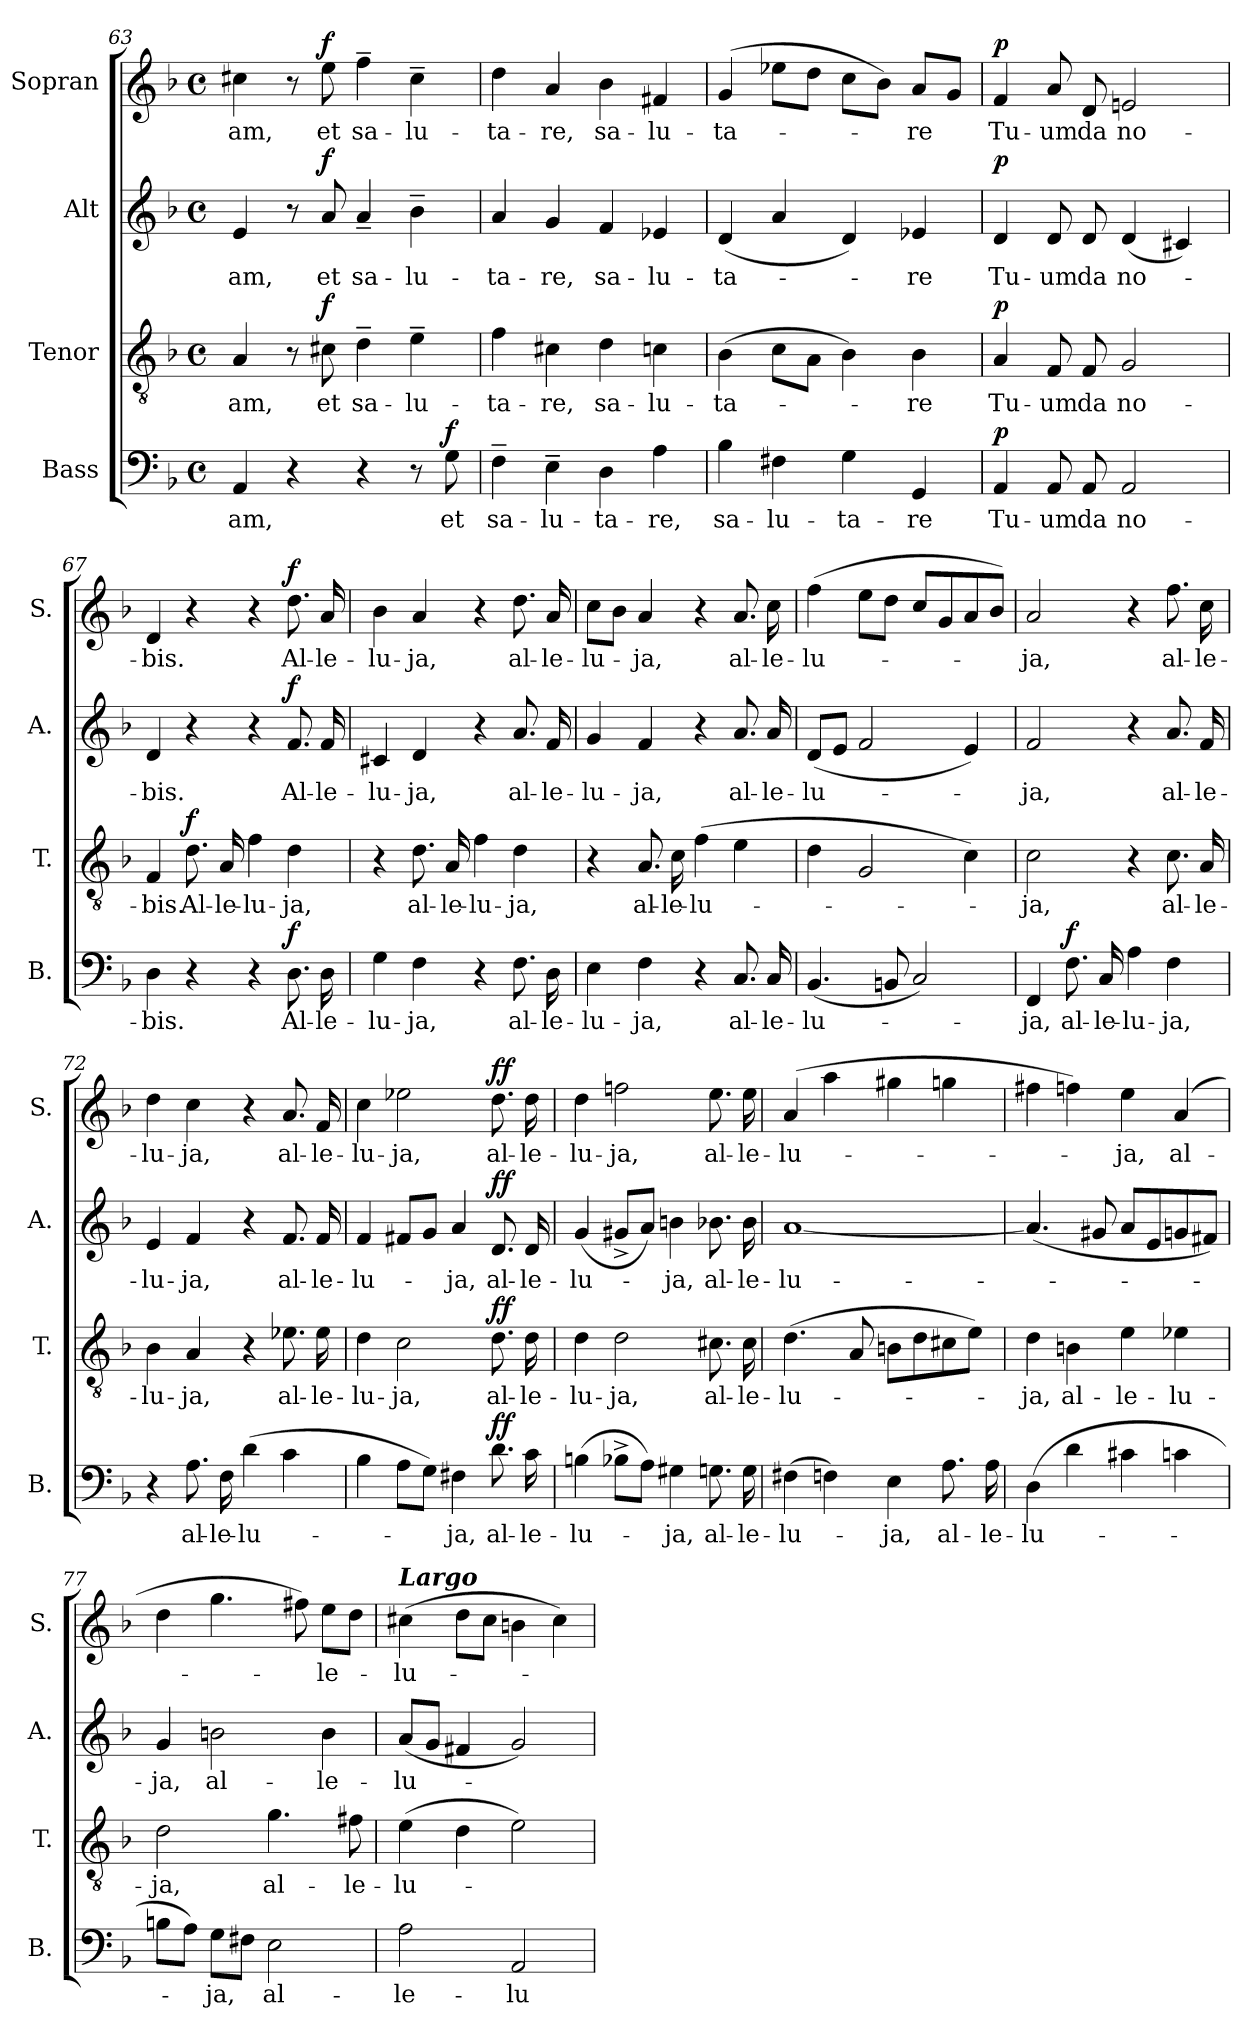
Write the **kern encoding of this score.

**kern	**text	**dynam	**kern	**text	**dynam	**kern	**text	**dynam	**kern	**text	**dynam
*part4	*part4	*part4	*part3	*part3	*part3	*part2	*part2	*part2	*part1	*part1	*part1
*staff4	*staff4	*staff4	*staff3	*staff3	*staff3	*staff2	*staff2	*staff2	*staff1	*staff1	*staff1
*I"Bass	*	*	*I"Tenor	*	*	*I"Alt	*	*	*I"Sopran	*	*
*I'B.	*	*	*I'T.	*	*	*I'A.	*	*	*I'S.	*	*
!!LO:LB:g=z
*clefF4	*	*	*clefGv2	*	*	*clefG2	*	*	*clefG2	*	*
*k[b-]	*	*	*k[b-]	*	*	*k[b-]	*	*	*k[b-]	*	*
*F:	*	*	*F:	*	*	*F:	*	*	*F:	*	*
*M4/4	*	*	*M4/4	*	*	*M4/4	*	*	*M4/4	*	*
*met(c)	*	*	*met(c)	*	*	*met(c)	*	*	*met(c)	*	*
=63	=63	=63	=63	=63	=63	=63	=63	=63	=63	=63	=63
!	!LO:LY:b	!	!	!LO:LY:b	!	!	!LO:LY:b	!	!	!LO:LY:b	!
4AA/	-am,	.	4A/	-am,	.	4e/	-am,	.	4cc#X\	-am,	.
4r	.	.	8r	.	.	8r	.	.	8r	.	.
!	!	!	!	!LO:LY:b	!LO:DY:a	!	!LO:LY:b	!LO:DY:a	!	!LO:LY:b	!LO:DY:a
.	.	.	8c#X\	et	f	8a/	et	f	8ee\	et	f
!	!	!	!	!LO:LY:b	!	!	!LO:LY:b	!	!	!LO:LY:b	!
4r	.	.	4d~>\	sa-	.	4a~</	sa-	.	4ff~>\	sa-	.
!	!	!	!	!LO:LY:b	!	!	!LO:LY:b	!	!	!LO:LY:b	!
8r	.	.	4e~>\	-lu-	.	4b-~>\	-lu-	.	4cc#~>\	-lu-	.
!	!LO:LY:b	!LO:DY:a	!	!	!	!	!	!	!	!	!
8G\	et	f	.	.	.	.	.	.	.	.	.
=64	=64	=64	=64	=64	=64	=64	=64	=64	=64	=64	=64
!	!LO:LY:b	!	!	!LO:LY:b	!	!	!LO:LY:b	!	!	!LO:LY:b	!
4F~>\	sa-	.	4f\	-ta-	.	4a/	-ta-	.	4dd\	-ta-	.
!	!LO:LY:b	!	!	!LO:LY:b	!	!	!LO:LY:b	!	!	!LO:LY:b	!
4E~>\	-lu-	.	4c#X\	-re,	.	4g/	-re,	.	4a/	-re,	.
!	!LO:LY:b	!	!	!LO:LY:b	!	!	!LO:LY:b	!	!	!LO:LY:b	!
4D\	-ta-	.	4d\	sa-	.	4f/	sa-	.	4b-\	sa-	.
!	!LO:LY:b	!	!	!LO:LY:b	!	!	!LO:LY:b	!	!	!LO:LY:b	!
4A\	-re,	.	4cn\	-lu-	.	4e-X/	-lu-	.	4f#X/	-lu-	.
=65	=65	=65	=65	=65	=65	=65	=65	=65	=65	=65	=65
!	!LO:LY:b	!	!	!LO:LY:b	!	!	!LO:LY:b	!	!	!LO:LY:b	!
4B-\	sa-	.	(>4B-\	-ta-	.	(<4d/	-ta-	.	(4g/	-ta-	.
!	!LO:LY:b	!	!	!	!	!	!	!	!	!	!
4F#X\	-lu-	.	8c\L	.	.	4a/	.	.	8ee-X\L	.	.
.	.	.	8A\J	.	.	.	.	.	8dd\J	.	.
!	!LO:LY:b	!	!	!	!	!	!	!	!	!	!
4G\	-ta-	.	4B-\)	.	.	4d/)	.	.	8cc\L	.	.
.	.	.	.	.	.	.	.	.	8b-\J)	.	.
!	!LO:LY:b	!	!	!LO:LY:b	!	!	!LO:LY:b	!	!	!LO:LY:b	!
4GG/	-re	.	4B-\	-re	.	4e-X/	-re	.	8a/L	-re	.
.	.	.	.	.	.	.	.	.	8g/J	.	.
=66	=66	=66	=66	=66	=66	=66	=66	=66	=66	=66	=66
!	!LO:LY:b	!LO:DY:a	!	!LO:LY:b	!LO:DY:a	!	!LO:LY:b	!LO:DY:a	!	!LO:LY:b	!LO:DY:a
4AA/	Tu-	p	4A/	Tu-	p	4d/	Tu-	p	4f/	Tu-	p
!	!LO:LY:b	!	!	!LO:LY:b	!	!	!LO:LY:b	!	!	!LO:LY:b	!
8AA/	-um	.	8F/	-um	.	8d/	-um	.	8a/	-um	.
!	!LO:LY:b	!	!	!LO:LY:b	!	!	!LO:LY:b	!	!	!LO:LY:b	!
8AA/	da	.	8F/	da	.	8d/	da	.	8d/	da	.
!	!LO:LY:b	!	!	!LO:LY:b	!	!	!LO:LY:b	!	!	!LO:LY:b	!
2AA/	no-	.	2G/	no-	.	(<4d/	no-	.	2en/	no-	.
.	.	.	.	.	.	4c#X/)	.	.	.	.	.
!!LO:LB:g=z
=67	=67	=67	=67	=67	=67	=67	=67	=67	=67	=67	=67
!	!LO:LY:b	!	!	!LO:LY:b	!	!	!LO:LY:b	!	!	!LO:LY:b	!
4D\	-bis.	.	4F/	-bis.	.	4d/	-bis.	.	4d/	-bis.	.
!	!	!	!	!LO:LY:b	!LO:DY:a	!	!	!	!	!	!
4r	.	.	8.d\	Al-	f	4r	.	.	4r	.	.
!	!	!	!	!LO:LY:b	!	!	!	!	!	!	!
.	.	.	16A/	-le-	.	.	.	.	.	.	.
!	!	!	!	!LO:LY:b	!	!	!	!	!	!	!
4r	.	.	4f\	-lu-	.	4r	.	.	4r	.	.
!	!LO:LY:b	!LO:DY:a	!	!LO:LY:b	!	!	!LO:LY:b	!LO:DY:a	!	!LO:LY:b	!LO:DY:a
8.D\	Al-	f	4d\	-ja,	.	8.f/	Al-	f	8.dd\	Al-	f
!	!LO:LY:b	!	!	!	!	!	!LO:LY:b	!	!	!LO:LY:b	!
16D\	-le-	.	.	.	.	16f/	-le-	.	16a/	-le-	.
=68	=68	=68	=68	=68	=68	=68	=68	=68	=68	=68	=68
!	!LO:LY:b	!	!	!	!	!	!LO:LY:b	!	!	!LO:LY:b	!
4G\	-lu-	.	4r	.	.	4c#X/	-lu-	.	4b-\	-lu-	.
!	!LO:LY:b	!	!	!LO:LY:b	!	!	!LO:LY:b	!	!	!LO:LY:b	!
4F\	-ja,	.	8.d\	al-	.	4d/	-ja,	.	4a/	-ja,	.
!	!	!	!	!LO:LY:b	!	!	!	!	!	!	!
.	.	.	16A/	-le-	.	.	.	.	.	.	.
!	!	!	!	!LO:LY:b	!	!	!	!	!	!	!
4r	.	.	4f\	-lu-	.	4r	.	.	4r	.	.
!	!LO:LY:b	!	!	!LO:LY:b	!	!	!LO:LY:b	!	!	!LO:LY:b	!
8.F\	al-	.	4d\	-ja,	.	8.a/	al-	.	8.dd\	al-	.
!	!LO:LY:b	!	!	!	!	!	!LO:LY:b	!	!	!LO:LY:b	!
16D\	-le-	.	.	.	.	16f/	-le-	.	16a/	-le-	.
=69	=69	=69	=69	=69	=69	=69	=69	=69	=69	=69	=69
!	!LO:LY:b	!	!	!	!	!	!LO:LY:b	!	!	!LO:LY:b	!
4E\	-lu-	.	4r	.	.	4g/	-lu-	.	8cc\L	-lu-	.
.	.	.	.	.	.	.	.	.	8b-\J	.	.
!	!LO:LY:b	!	!	!LO:LY:b	!	!	!LO:LY:b	!	!	!LO:LY:b	!
4F\	-ja,	.	8.A/	al-	.	4f/	-ja,	.	4a/	-ja,	.
!	!	!	!	!LO:LY:b	!	!	!	!	!	!	!
.	.	.	16c\	-le-	.	.	.	.	.	.	.
!	!	!	!	!LO:LY:b	!	!	!	!	!	!	!
4r	.	.	(>4f\	-lu-	.	4r	.	.	4r	.	.
!	!LO:LY:b	!	!	!	!	!	!LO:LY:b	!	!	!LO:LY:b	!
8.C/	al-	.	4e\	.	.	8.a/	al-	.	8.a/	al-	.
!	!LO:LY:b	!	!	!	!	!	!LO:LY:b	!	!	!LO:LY:b	!
16C/	-le-	.	.	.	.	16a/	-le-	.	16cc\	-le-	.
=70	=70	=70	=70	=70	=70	=70	=70	=70	=70	=70	=70
!	!LO:LY:b	!	!	!	!	!	!LO:LY:b	!	!	!LO:LY:b	!
(<4.BB-/	-lu-	.	4d\	.	.	(<8d/L	-lu-	.	(>4ff\	-lu-	.
.	.	.	.	.	.	8e/J	.	.	.	.	.
.	.	.	2G/	.	.	2f/	.	.	8ee\L	.	.
8BBn/	.	.	.	.	.	.	.	.	8dd\J	.	.
2C/)	.	.	.	.	.	.	.	.	8cc/L	.	.
.	.	.	.	.	.	.	.	.	8g/	.	.
.	.	.	4c\)	.	.	4e/)	.	.	8a/	.	.
.	.	.	.	.	.	.	.	.	8b-/J)	.	.
!!LO:PB:g=z
=71	=71	=71	=71	=71	=71	=71	=71	=71	=71	=71	=71
!	!LO:LY:b	!	!	!LO:LY:b	!	!	!LO:LY:b	!	!	!LO:LY:b	!
4FF/	-ja,	.	2c\	-ja,	.	2f/	-ja,	.	2a/	-ja,	.
!	!LO:LY:b	!LO:DY:a	!	!	!	!	!	!	!	!	!
8.F\	al-	f	.	.	.	.	.	.	.	.	.
!	!LO:LY:b	!	!	!	!	!	!	!	!	!	!
16C/	-le-	.	.	.	.	.	.	.	.	.	.
!	!LO:LY:b	!	!	!	!	!	!	!	!	!	!
4A\	-lu-	.	4r	.	.	4r	.	.	4r	.	.
!	!LO:LY:b	!	!	!LO:LY:b	!	!	!LO:LY:b	!	!	!LO:LY:b	!
4F\	-ja,	.	8.c\	al-	.	8.a/	al-	.	8.ff\	al-	.
!	!	!	!	!LO:LY:b	!	!	!LO:LY:b	!	!	!LO:LY:b	!
.	.	.	16A/	-le-	.	16f/	-le-	.	16cc\	-le-	.
=72	=72	=72	=72	=72	=72	=72	=72	=72	=72	=72	=72
!	!	!	!	!LO:LY:b	!	!	!LO:LY:b	!	!	!LO:LY:b	!
4r	.	.	4B-\	-lu-	.	4e/	-lu-	.	4dd\	-lu-	.
!	!LO:LY:b	!	!	!LO:LY:b	!	!	!LO:LY:b	!	!	!LO:LY:b	!
8.A\	al-	.	4A/	-ja,	.	4f/	-ja,	.	4cc\	-ja,	.
!	!LO:LY:b	!	!	!	!	!	!	!	!	!	!
16F\	-le-	.	.	.	.	.	.	.	.	.	.
!	!LO:LY:b	!	!	!	!	!	!	!	!	!	!
(>4d\	-lu-	.	4r	.	.	4r	.	.	4r	.	.
!	!	!	!	!LO:LY:b	!	!	!LO:LY:b	!	!	!LO:LY:b	!
4c\	.	.	8.e-X\	al-	.	8.f/	al-	.	8.a/	al-	.
!	!	!	!	!LO:LY:b	!	!	!LO:LY:b	!	!	!LO:LY:b	!
.	.	.	16e-\	-le-	.	16f/	-le-	.	16f/	-le-	.
=73	=73	=73	=73	=73	=73	=73	=73	=73	=73	=73	=73
!	!	!	!	!LO:LY:b	!	!	!LO:LY:b	!	!	!LO:LY:b	!
4B-\	.	.	4d\	-lu-	.	4f/	-lu-	.	4cc\	-lu-	.
!	!	!	!	!LO:LY:b	!	!	!	!	!	!LO:LY:b	!
8A\L	.	.	2c\	-ja,	.	8f#X/L	.	.	2ee-X\	-ja,	.
8G\J)	.	.	.	.	.	8g/J	.	.	.	.	.
!	!LO:LY:b	!	!	!	!	!	!LO:LY:b	!	!	!	!
4F#X\	-ja,	.	.	.	.	4a/	-ja,	.	.	.	.
!	!LO:LY:b	!LO:DY:a	!	!LO:LY:b	!LO:DY:a	!	!LO:LY:b	!LO:DY:a	!	!LO:LY:b	!LO:DY:a
8.d\	al-	ff	8.d\	al-	ff	8.d/	al-	ff	8.dd\	al-	ff
!	!LO:LY:b	!	!	!LO:LY:b	!	!	!LO:LY:b	!	!	!LO:LY:b	!
16c\	-le-	.	16d\	-le-	.	16d/	-le-	.	16dd\	-le-	.
=74	=74	=74	=74	=74	=74	=74	=74	=74	=74	=74	=74
!	!LO:LY:b	!	!	!LO:LY:b	!	!	!LO:LY:b	!	!	!LO:LY:b	!
(>4Bn\	-lu-	.	4d\	-lu-	.	(<4g/	-lu-	.	4dd\	-lu-	.
!	!	!	!	!LO:LY:b	!	!	!	!	!	!LO:LY:b	!
8B-X^>\L	.	.	2d\	-ja,	.	8g#X^</L	.	.	2ffn\	-ja,	.
8A\J)	.	.	.	.	.	8a/J)	.	.	.	.	.
!	!LO:LY:b	!	!	!	!	!	!LO:LY:b	!	!	!	!
4G#X\	-ja,	.	.	.	.	4bn\	-ja,	.	.	.	.
!	!LO:LY:b	!	!	!LO:LY:b	!	!	!LO:LY:b	!	!	!LO:LY:b	!
8.Gn\	al-	.	8.c#X\	al-	.	8.b-X\	al-	.	8.ee\	al-	.
!	!LO:LY:b	!	!	!LO:LY:b	!	!	!LO:LY:b	!	!	!LO:LY:b	!
16G\	-le-	.	16c#\	-le-	.	16b-\	-le-	.	16ee\	-le-	.
!!LO:LB:g=z
=75	=75	=75	=75	=75	=75	=75	=75	=75	=75	=75	=75
!	!LO:LY:b	!	!	!LO:LY:b	!	!	!LO:LY:b	!	!	!LO:LY:b	!
(>4F#X\	-lu-	.	(>4.d\	-lu-	.	[1a	-lu-	.	(4a/	-lu-	.
4Fn\)	.	.	.	.	.	.	.	.	4aa\	.	.
.	.	.	8A/	.	.	.	.	.	.	.	.
!	!LO:LY:b	!	!	!	!	!	!	!	!	!	!
4E\	-ja,	.	8Bn\L	.	.	.	.	.	4gg#X\	.	.
.	.	.	8d\	.	.	.	.	.	.	.	.
!	!LO:LY:b	!	!	!	!	!	!	!	!	!	!
8.A\	al-	.	8c#X\	.	.	.	.	.	4ggn\	.	.
.	.	.	8e\J)	.	.	.	.	.	.	.	.
!	!LO:LY:b	!	!	!	!	!	!	!	!	!	!
16A\	-le-	.	.	.	.	.	.	.	.	.	.
=76	=76	=76	=76	=76	=76	=76	=76	=76	=76	=76	=76
!	!LO:LY:b	!	!	!LO:LY:b	!	!	!	!	!	!	!
(>4D\	-lu-	.	4d\	-ja,	.	(<4.a/]	.	.	4ff#X\	.	.
!	!	!	!	!LO:LY:b	!	!	!	!	!	!	!
4d\	.	.	4Bn\	al-	.	.	.	.	4ffn\)	.	.
.	.	.	.	.	.	8g#X/	.	.	.	.	.
!	!	!	!	!LO:LY:b	!	!	!	!	!	!LO:LY:b	!
4c#X\	.	.	4e\	-le-	.	8a/L	.	.	4ee\	-ja,	.
.	.	.	.	.	.	8e/	.	.	.	.	.
!	!	!	!	!LO:LY:b	!	!	!	!	!	!LO:LY:b	!
4cn\	.	.	4e-X\	-lu-	.	8gn/	.	.	(4a/	al-	.
.	.	.	.	.	.	8f#X/J)	.	.	.	.	.
=77	=77	=77	=77	=77	=77	=77	=77	=77	=77	=77	=77
!	!	!	!	!LO:LY:b	!	!	!LO:LY:b	!	!	!	!
8Bn\L	.	.	2d\	-ja,	.	4g/	-ja,	.	4dd\	.	.
8A\J)	.	.	.	.	.	.	.	.	.	.	.
!	!LO:LY:b	!	!	!	!	!	!LO:LY:b	!	!	!	!
8G\L	-ja,	.	.	.	.	2bn\	al-	.	4.gg\	.	.
8F#X\J	.	.	.	.	.	.	.	.	.	.	.
!	!LO:LY:b	!	!	!LO:LY:b	!	!	!	!	!	!	!
2E\	al-	.	4.g\	al-	.	.	.	.	.	.	.
.	.	.	.	.	.	.	.	.	8ff#X\)	.	.
!	!	!	!	!	!	!	!LO:LY:b	!	!	!LO:LY:b	!
.	.	.	.	.	.	4b\	-le-	.	8ee\L	-le-	.
!	!	!	!	!LO:LY:b	!	!	!	!	!	!	!
.	.	.	8f#X\	-le-	.	.	.	.	8dd\J	.	.
=78	=78	=78	=78	=78	=78	=78	=78	=78	=78	=78	=78
!	!	!	!	!	!	!	!	!	!LO:TX:a:Bi:t=Largo	!	!
!	!LO:LY:b	!	!	!LO:LY:b	!	!	!LO:LY:b	!	!	!LO:LY:b	!
2A\	-le-	.	(>4e\	-lu-	.	(<8a/L	-lu-	.	(>4cc#X\	-lu-	.
.	.	.	.	.	.	8g/J	.	.	.	.	.
.	.	.	4d\	.	.	4f#X/	.	.	8dd\L	.	.
.	.	.	.	.	.	.	.	.	8cc#\J	.	.
!	!LO:LY:b	!	!	!	!	!	!	!	!	!	!
2AA/	-lu-	.	2e\)	.	.	2g/)	.	.	4bn\	.	.
.	.	.	.	.	.	.	.	.	4cc#\)	.	.
=	=	=	=	=	=	=	=	=	=	=	=
*-	*-	*-	*-	*-	*-	*-	*-	*-	*-	*-	*-
